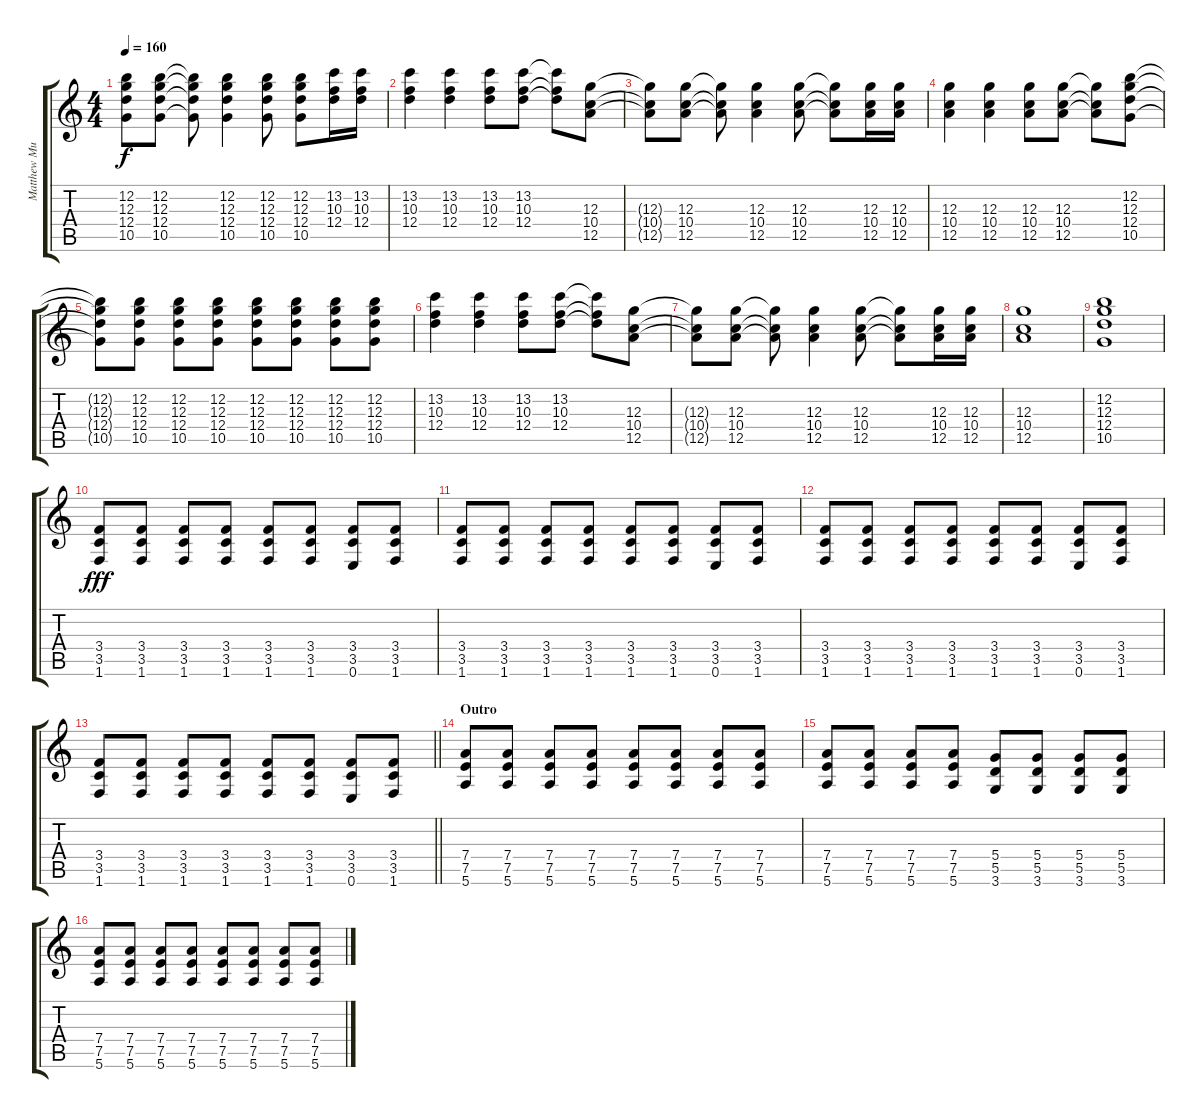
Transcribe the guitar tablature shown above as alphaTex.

\track ("Matthew Murphy" "Matthew Mu") {instrument overdrivenguitar}
\staff {score tabs}
\tuning (E4 B3 G3 D3 A2 E2) {hide}
\ts (4 4)
\tempo 160
\clef g2
\ks c
(12.2{t} 12.3{t} 12.4{t} 10.5{t}).8{dy f} (12.2 12.3 12.4 10.5).8 (12.2{t} 12.3{t} 12.4{t} 10.5{t}).8 (12.2 12.3 12.4 10.5).4 (12.2 12.3 12.4 10.5).8 (12.2 12.3 12.4 10.5).8 (13.2 10.3 12.4).16 (13.2 10.3 12.4).16 |
(13.2 10.3 12.4).4 (13.2 10.3 12.4).4 (13.2 10.3 12.4).8 (13.2 10.3 12.4).8 (13.2{t} 10.3{t} 12.4{t}).8 (12.3 10.4 12.5).8 |
(12.3{t} 10.4{t} 12.5{t}).8 (12.3 10.4 12.5).8 (12.3{t} 10.4{t} 12.5{t}).8 (12.3 10.4 12.5).4 (12.3 10.4 12.5).8 (12.3{t} 10.4{t} 12.5{t}).8 (12.3 10.4 12.5).16 (12.3 10.4 12.5).16 |
(12.3 10.4 12.5).4 (12.3 10.4 12.5).4 (12.3 10.4 12.5).8 (12.3 10.4 12.5).8 (12.3{t} 10.4{t} 12.5{t}).8 (12.2 12.3 12.4 10.5).8 |
(12.2{t} 12.3{t} 12.4{t} 10.5{t}).8 (12.2 12.3 12.4 10.5).8 (12.2 12.3 12.4 10.5).8 (12.2 12.3 12.4 10.5).8 (12.2 12.3 12.4 10.5).8 (12.2 12.3 12.4 10.5).8 (12.2 12.3 12.4 10.5).8 (12.2 12.3 12.4 10.5).8 |
(13.2 10.3 12.4).4 (13.2 10.3 12.4).4 (13.2 10.3 12.4).8 (13.2 10.3 12.4).8 (13.2{t} 10.3{t} 12.4{t}).8 (12.3 10.4 12.5).8 |
(12.3{t} 10.4{t} 12.5{t}).8 (12.3 10.4 12.5).8 (12.3{t} 10.4{t} 12.5{t}).8 (12.3 10.4 12.5).4 (12.3 10.4 12.5).8 (12.3{t} 10.4{t} 12.5{t}).8 (12.3 10.4 12.5).16 (12.3 10.4 12.5).16 |
(12.3 10.4 12.5).1 |
(12.2 12.3 12.4 10.5).1 |
(3.4 3.5 1.6).8{dy fff} (3.4 3.5 1.6).8 (3.4 3.5 1.6).8 (3.4 3.5 1.6).8 (3.4 3.5 1.6).8 (3.4 3.5 1.6).8 (3.4 3.5 0.6).8 (3.4 3.5 1.6).8 |
(3.4 3.5 1.6).8 (3.4 3.5 1.6).8 (3.4 3.5 1.6).8 (3.4 3.5 1.6).8 (3.4 3.5 1.6).8 (3.4 3.5 1.6).8 (3.4 3.5 0.6).8 (3.4 3.5 1.6).8 |
(3.4 3.5 1.6).8 (3.4 3.5 1.6).8 (3.4 3.5 1.6).8 (3.4 3.5 1.6).8 (3.4 3.5 1.6).8 (3.4 3.5 1.6).8 (3.4 3.5 0.6).8 (3.4 3.5 1.6).8 |
\barLineRight lightlight
(3.4 3.5 1.6).8 (3.4 3.5 1.6).8 (3.4 3.5 1.6).8 (3.4 3.5 1.6).8 (3.4 3.5 1.6).8 (3.4 3.5 1.6).8 (3.4 3.5 0.6).8 (3.4 3.5 1.6).8 |
\section ("" "Outro")
(7.4 7.5 5.6).8 (7.4 7.5 5.6).8 (7.4 7.5 5.6).8 (7.4 7.5 5.6).8 (7.4 7.5 5.6).8 (7.4 7.5 5.6).8 (7.4 7.5 5.6).8 (7.4 7.5 5.6).8 |
(7.4 7.5 5.6).8 (7.4 7.5 5.6).8 (7.4 7.5 5.6).8 (7.4 7.5 5.6).8 (5.4 5.5 3.6).8 (5.4 5.5 3.6).8 (5.4 5.5 3.6).8 (5.4 5.5 3.6).8 |
(7.4 7.5 5.6).8 (7.4 7.5 5.6).8 (7.4 7.5 5.6).8 (7.4 7.5 5.6).8 (7.4 7.5 5.6).8 (7.4 7.5 5.6).8 (7.4 7.5 5.6).8 (7.4 7.5 5.6).8
